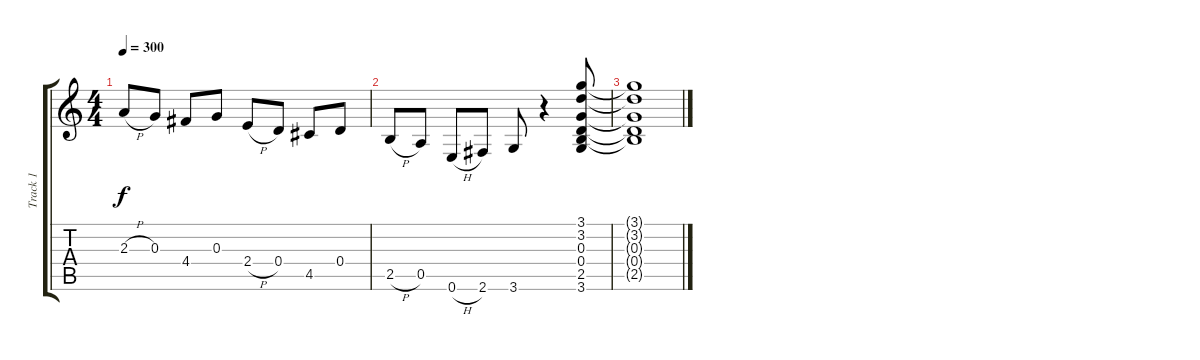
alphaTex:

\track ("Track 1" "Track 1") {instrument acousticguitarnylon}
\staff {score tabs}
\tuning (E4 B3 G3 D3 A2 E2) {hide}
\ts (4 4)
\tempo 300
\clef g2
\ks c
2.3{h}.8{dy f} 0.3.8 4.4.8 0.3.8 2.4{h}.8 0.4.8 4.5.8 0.4.8 |
2.5{h}.8 0.5.8 0.6{h}.8 2.6.8 3.6.8 r.4 (3.1 3.2 0.3 0.4 2.5 3.6).8 |
(3.1{t} 3.2{t} 0.3{t} 0.4{t} 2.5{t}).1
